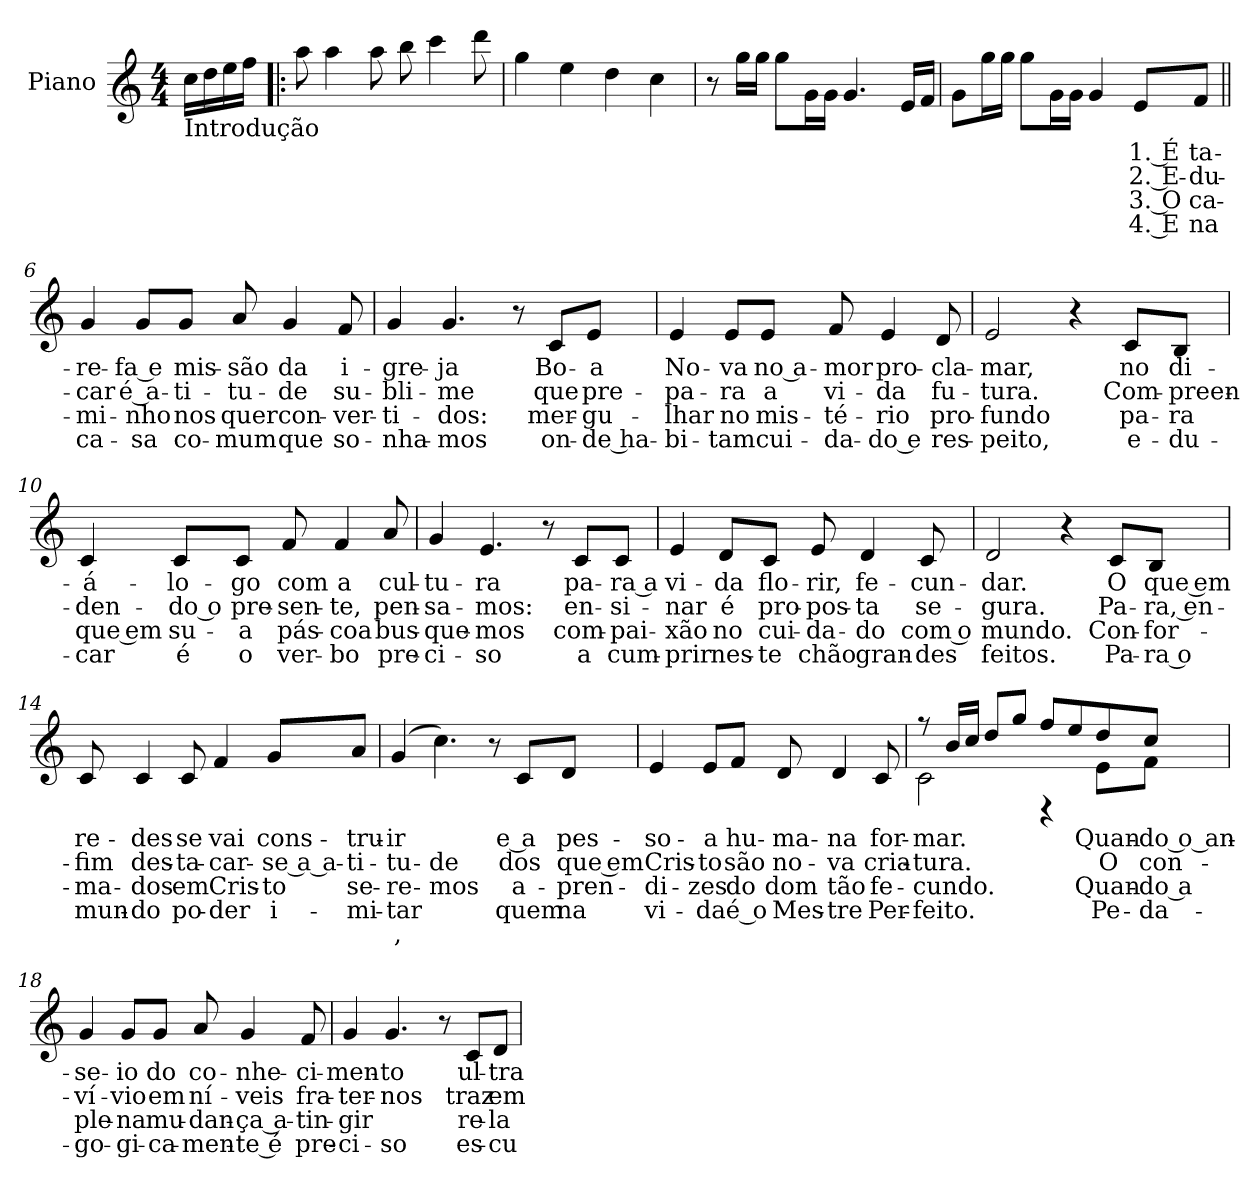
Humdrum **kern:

**kern	**text	**text	**text	**text	**text
*part1	*part1	*part1	*part1	*part1	*part1
*staff1	*staff1	*staff1	*staff1	*staff1	*staff1
*I"Piano	*	*	*	*	*
*I'Pno.	*	*	*	*	*
*clefG2	*	*	*	*	*
*k[]	*	*	*	*	*
*M4/4	*	*	*	*	*
*MM115	*	*	*	*	*
=1	=1	=1	=1	=1	=1
!LO:TX:b:t=Introdução	!	!	!	!	!
16cc\LL	.	.	.	.	.
16dd\	.	.	.	.	.
16ee\	.	.	.	.	.
16ff\JJ	.	.	.	.	.
=2!|:	=2!|:	=2!|:	=2!|:	=2!|:	=2!|:
8aa\	.	.	.	.	.
4aa\	.	.	.	.	.
8aa\	.	.	.	.	.
8bb\	.	.	.	.	.
4ccc\	.	.	.	.	.
8ddd\	.	.	.	.	.
=3	=3	=3	=3	=3	=3
4gg\	.	.	.	.	.
4ee\	.	.	.	.	.
4dd\	.	.	.	.	.
4cc\	.	.	.	.	.
=4	=4	=4	=4	=4	=4
8r	.	.	.	.	.
16gg\LL	.	.	.	.	.
16gg\JJ	.	.	.	.	.
8gg\L	.	.	.	.	.
16g\L	.	.	.	.	.
16g\JJ	.	.	.	.	.
4.g/	.	.	.	.	.
16e/LL	.	.	.	.	.
16f/JJ	.	.	.	.	.
=5	=5	=5	=5	=5	=5
8g\L	.	.	.	.	.
16gg\L	.	.	.	.	.
16gg\JJ	.	.	.	.	.
8gg\L	.	.	.	.	.
16g\L	.	.	.	.	.
16g\JJ	.	.	.	.	.
4g/	.	.	.	.	.
!	!LO:LY:b	!LO:LY:b	!LO:LY:b	!LO:LY:b	!
8e/L	1. É	2. E-	3. O	4. E	.
!	!LO:LY:b	!LO:LY:b	!LO:LY:b	!LO:LY:b	!
8f/J	ta-	-du-	ca-	na	.
!!LO:LB:g=z
=6||	=6||	=6||	=6||	=6||	=6||
!	!LO:LY:b	!LO:LY:b	!LO:LY:b	!LO:LY:b	!
4g/	-re-	-car	-mi-	ca-	.
!	!LO:LY:b	!LO:LY:b	!LO:LY:b	!LO:LY:b	!
8g/L	-fa e	é a-	-nho	-sa	.
!	!LO:LY:b	!LO:LY:b	!LO:LY:b	!LO:LY:b	!
8g/J	mis-	-ti-	nos	co-	.
!	!LO:LY:b	!LO:LY:b	!LO:LY:b	!LO:LY:b	!
8a/	-são	-tu-	quer	-mum	.
!	!LO:LY:b	!LO:LY:b	!LO:LY:b	!LO:LY:b	!
4g/	da	-de	con-	que	.
!	!LO:LY:b	!LO:LY:b	!LO:LY:b	!LO:LY:b	!
8f/	i-	su-	-ver-	so-	.
=7	=7	=7	=7	=7	=7
!	!LO:LY:b	!LO:LY:b	!LO:LY:b	!LO:LY:b	!
4g/	-gre-	-bli-	-ti-	-nha-	.
!	!LO:LY:b	!LO:LY:b	!LO:LY:b	!LO:LY:b	!
4.g/	-ja	-me	-dos:	-mos	.
8r	.	.	.	.	.
!	!LO:LY:b	!LO:LY:b	!LO:LY:b	!LO:LY:b	!
8c/L	Bo-	que	mer-	on-	.
!	!LO:LY:b	!LO:LY:b	!LO:LY:b	!LO:LY:b	!
8e/J	-a	pre-	-gu-	-de ha-	.
=8	=8	=8	=8	=8	=8
!	!LO:LY:b	!LO:LY:b	!LO:LY:b	!LO:LY:b	!
4e/	No-	-pa-	-lhar	-bi-	.
!	!LO:LY:b	!LO:LY:b	!LO:LY:b	!LO:LY:b	!
8e/L	-va	-ra	no	-tam	.
!	!LO:LY:b	!LO:LY:b	!LO:LY:b	!LO:LY:b	!
8e/J	no a-	a	mis-	cui-	.
!	!LO:LY:b	!LO:LY:b	!LO:LY:b	!LO:LY:b	!
8f/	-mor	vi-	-té-	-da-	.
!	!LO:LY:b	!LO:LY:b	!LO:LY:b	!LO:LY:b	!
4e/	pro-	-da	-rio	-do e	.
!	!LO:LY:b	!LO:LY:b	!LO:LY:b	!LO:LY:b	!
8d/	-cla-	fu-	pro-	res-	.
!!LO:LB:g=z
=9	=9	=9	=9	=9	=9
!	!LO:LY:b	!LO:LY:b	!LO:LY:b	!LO:LY:b	!
2e/	-mar,	-tura.	-fundo	-peito,	.
4r	.	.	.	.	.
!	!LO:LY:b	!LO:LY:b	!LO:LY:b	!LO:LY:b	!
8c/L	no	Com-	pa-	e-	.
!	!LO:LY:b	!LO:LY:b	!LO:LY:b	!LO:LY:b	!
8B/J	di-	-preen-	-ra	-du-	.
=10	=10	=10	=10	=10	=10
!	!LO:LY:b	!LO:LY:b	!LO:LY:b	!LO:LY:b	!
4c/	-á-	-den-	que em	-car	.
!	!LO:LY:b	!LO:LY:b	!LO:LY:b	!LO:LY:b	!
8c/L	-lo-	-do o	su-	é	.
!	!LO:LY:b	!LO:LY:b	!LO:LY:b	!LO:LY:b	!
8c/J	-go	pre-	-a	o	.
!	!LO:LY:b	!LO:LY:b	!LO:LY:b	!LO:LY:b	!
8f/	com	-sen-	pás-	ver-	.
!	!LO:LY:b	!LO:LY:b	!LO:LY:b	!LO:LY:b	!
4f/	a	-te,	-coa	-bo	.
!	!LO:LY:b	!LO:LY:b	!LO:LY:b	!LO:LY:b	!
8a/	cul-	pen-	bus-	pre-	.
=11	=11	=11	=11	=11	=11
!	!LO:LY:b	!LO:LY:b	!LO:LY:b	!LO:LY:b	!
4g/	-tu-	-sa-	-que-	-ci-	.
!	!LO:LY:b	!LO:LY:b	!LO:LY:b	!LO:LY:b	!
4.e/	-ra	-mos:	-mos	-so	.
8r	.	.	.	.	.
!	!LO:LY:b	!LO:LY:b	!LO:LY:b	!LO:LY:b	!
8c/L	pa-	en-	com-	a	.
!	!LO:LY:b	!LO:LY:b	!LO:LY:b	!LO:LY:b	!
8c/J	-ra a	-si-	-pai-	cum-	.
!!LO:LB:g=z
=12	=12	=12	=12	=12	=12
!	!LO:LY:b	!LO:LY:b	!LO:LY:b	!LO:LY:b	!
4e/	vi-	-nar	-xão	-prir	.
!	!LO:LY:b	!LO:LY:b	!LO:LY:b	!LO:LY:b	!
8d/L	-da	é	no	nes-	.
!	!LO:LY:b	!LO:LY:b	!LO:LY:b	!LO:LY:b	!
8c/J	flo-	pro-	cui-	-te	.
!	!LO:LY:b	!LO:LY:b	!LO:LY:b	!LO:LY:b	!
8e/	-rir,	-pos-	-da-	chão	.
!	!LO:LY:b	!LO:LY:b	!LO:LY:b	!LO:LY:b	!
4d/	fe-	-ta	-do	gran-	.
!	!LO:LY:b	!LO:LY:b	!LO:LY:b	!LO:LY:b	!
8c/	-cun-	se-	com o	-des	.
=13	=13	=13	=13	=13	=13
!	!LO:LY:b	!LO:LY:b	!LO:LY:b	!LO:LY:b	!
2d/	-dar.	-gura.	mundo.	feitos.	.
4r	.	.	.	.	.
!	!LO:LY:b	!LO:LY:b	!LO:LY:b	!LO:LY:b	!
8c/L	O	Pa-	Con-	Pa-	.
!	!LO:LY:b	!LO:LY:b	!LO:LY:b	!LO:LY:b	!
8B/J	que em	-ra, en-	-for-	-ra o	.
=14	=14	=14	=14	=14	=14
!	!LO:LY:b	!LO:LY:b	!LO:LY:b	!LO:LY:b	!
8c/	re-	-fim	-ma-	mun-	.
!	!LO:LY:b	!LO:LY:b	!LO:LY:b	!LO:LY:b	!
4c/	-des	des-	-dos	-do	.
!	!LO:LY:b	!LO:LY:b	!LO:LY:b	!LO:LY:b	!
8c/	se	-ta-	em	po-	.
!	!LO:LY:b	!LO:LY:b	!LO:LY:b	!LO:LY:b	!
4f/	vai	-car-	Cris-	-der	.
!	!LO:LY:b	!LO:LY:b	!LO:LY:b	!LO:LY:b	!
8g/L	cons-	-se a a-	-to	i-	.
!	!LO:LY:b	!LO:LY:b	!LO:LY:b	!LO:LY:b	!
8a/J	-tru-	-ti-	se-	-mi-	.
!!LO:LB:g=z
=15	=15	=15	=15	=15	=15
!	!LO:LY:b	!LO:LY:b	!LO:LY:b	!LO:LY:b	!LO:LY:b
(>4g/	-ir	-tu-	-re-	-tar	,
!	!	!LO:LY:b	!LO:LY:b	!	!
4.cc\)	.	-de	-mos	.	.
8r	.	.	.	.	.
!	!LO:LY:b	!LO:LY:b	!LO:LY:b	!LO:LY:b	!
8c/L	e a	dos	a-	quem	.
!	!LO:LY:b	!LO:LY:b	!LO:LY:b	!LO:LY:b	!
8d/J	pes-	que em	-pren-	na	.
=16	=16	=16	=16	=16	=16
!	!LO:LY:b	!LO:LY:b	!LO:LY:b	!LO:LY:b	!
4e/	-so-	Cris-	-di-	vi-	.
!	!LO:LY:b	!LO:LY:b	!LO:LY:b	!LO:LY:b	!
8e/L	-a	-to	-zes	-da	.
!	!LO:LY:b	!LO:LY:b	!LO:LY:b	!LO:LY:b	!
8f/J	hu-	são	do	é o	.
!	!LO:LY:b	!LO:LY:b	!LO:LY:b	!LO:LY:b	!
8d/	-ma-	no-	dom	Mes-	.
!	!LO:LY:b	!LO:LY:b	!LO:LY:b	!LO:LY:b	!
4d/	-na	-va	tão	-tre	.
!	!LO:LY:b	!LO:LY:b	!LO:LY:b	!LO:LY:b	!
8c/	for-	cria-	fe-	Per-	.
=17	=17	=17	=17	=17	=17
!	!LO:LY:b	!LO:LY:b	!LO:LY:b	!LO:LY:b	!
*^	*	*	*	*	*
2c\	8rff	-mar.	-tura.	-cundo.	-feito.	.
.	16b/LL	.	.	.	.	.
.	16cc/JJ	.	.	.	.	.
.	8dd/L	.	.	.	.	.
.	8gg/J	.	.	.	.	.
4rD	8ff/L	.	.	.	.	.
.	8ee/	.	.	.	.	.
!	!	!LO:LY:b	!LO:LY:b	!LO:LY:b	!LO:LY:b	!
8e\L	8dd/	Quan-	O	Quan-	Pe-	.
!	!	!LO:LY:b	!LO:LY:b	!LO:LY:b	!LO:LY:b	!
8f\J	8cc/J	-do o an-	con-	-do a	-da-	.
!!LO:LB:g=z	!!
=18	=18	=18	=18	=18	=18	=18
!	!	!LO:LY:b	!LO:LY:b	!LO:LY:b	!LO:LY:b	!
*v	*v	*	*	*	*	*
4g/	-se-	-ví-	ple-	-go-	.
!	!LO:LY:b	!LO:LY:b	!LO:LY:b	!LO:LY:b	!
8g/L	-io	-vio	-na	-gi-	.
!	!LO:LY:b	!LO:LY:b	!LO:LY:b	!LO:LY:b	!
8g/J	do	em	mu-	-ca-	.
!	!LO:LY:b	!LO:LY:b	!LO:LY:b	!LO:LY:b	!
8a/	co-	ní-	-dan-	-men-	.
!	!LO:LY:b	!LO:LY:b	!LO:LY:b	!LO:LY:b	!
4g/	-nhe-	-veis	-ça a-	-te é	.
!	!LO:LY:b	!LO:LY:b	!LO:LY:b	!LO:LY:b	!
8f/	-ci-	fra-	-tin-	pre-	.
=19	=19	=19	=19	=19	=19
!	!LO:LY:b	!LO:LY:b	!LO:LY:b	!LO:LY:b	!
4g/	-men-	-ter-	-gir	-ci-	.
!	!LO:LY:b	!LO:LY:b	!	!LO:LY:b	!
4.g/	-to	-nos	.	-so	.
8r	.	.	.	.	.
!	!LO:LY:b	!LO:LY:b	!LO:LY:b	!LO:LY:b	!
8c/L	ul-	traz	re-	es-	.
!	!LO:LY:b	!LO:LY:b	!LO:LY:b	!LO:LY:b	!
8d/J	-tra-	em	-la-	-cu-	.
=	=	=	=	=	=
*-	*-	*-	*-	*-	*-
